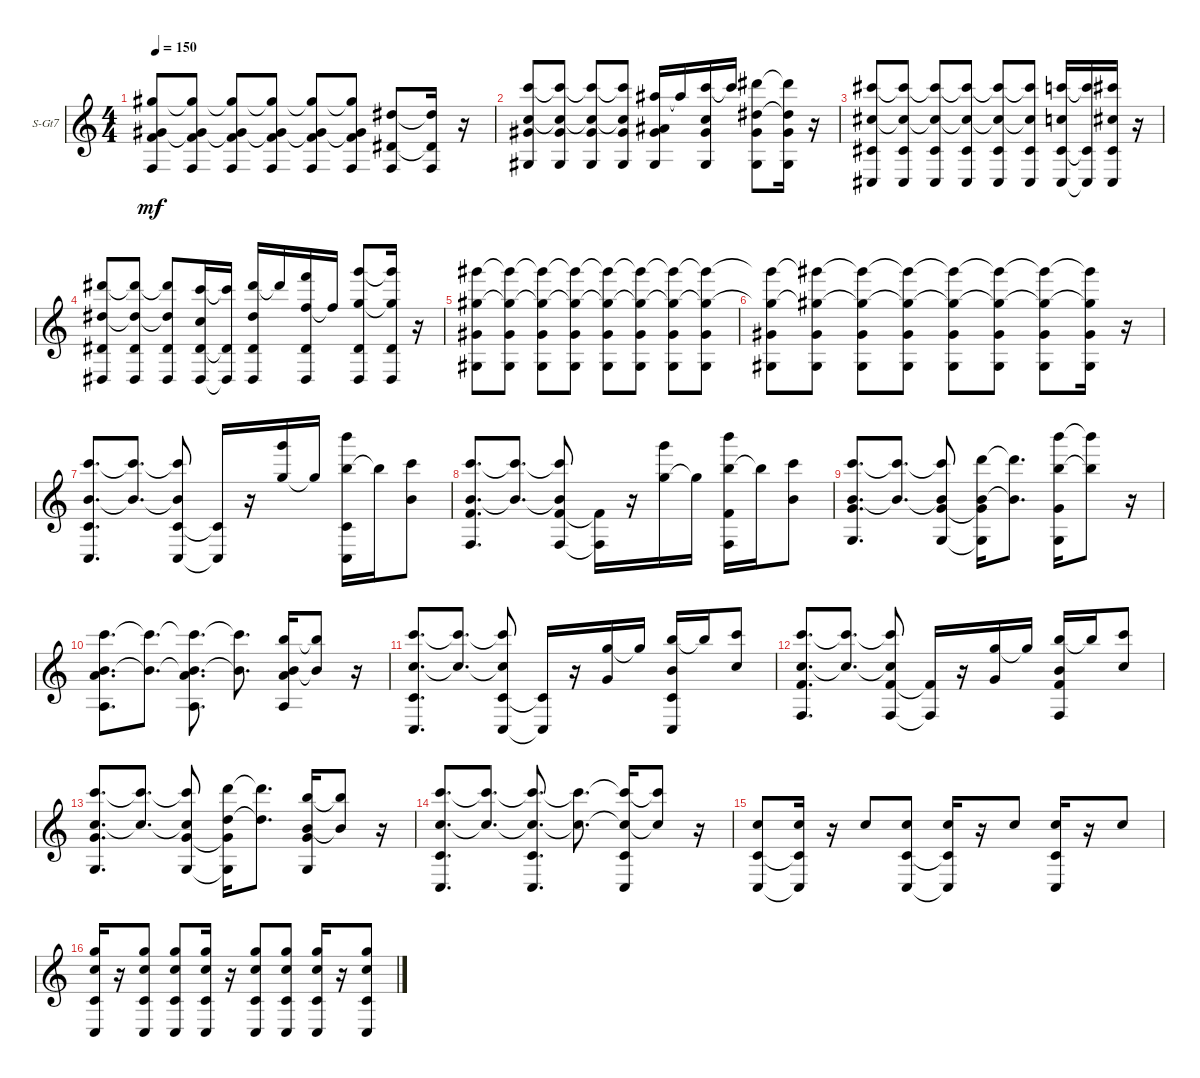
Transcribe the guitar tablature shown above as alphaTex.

\bracketExtendMode groupsimilarinstruments
\firstSystemTrackNameOrientation horizontal
\otherSystemsTrackNameOrientation horizontal
\track ("Piano (Staff 1)" "S-Gt7") {instrument violin}
\staff {score}
\tuning (E4 B3 G3 D3 A2 E2 B1)
\displaytranspose 12
\ts (4 4)
\tempo 150
\clef g2
\ks c
(4.1 1.3 3.4 1.6).8{dy mf} (4.1{t} 1.3{t} 3.4 1.6).8 (4.1{t} 1.3{t} 3.4 1.6).8 (4.1{t} 1.3{t} 3.4 1.6).8 (4.1{t} 1.3{t} 3.4 1.6).8 (4.1{t} 1.3{t} 3.4 1.6).8 (4.2 1.4 1.6).8 (4.2{t} 1.4{t} 1.6).16 r.16 |
(8.1 1.2 1.3 4.6).8 (8.1{t} 1.2{t} 1.3 4.6).8 (8.1{t} 1.2{t} 1.3 4.6).8 (8.1{t} 1.2{t} 1.3 4.6).8 (6.1 3.3 6.4 4.6).16 6.1{t}.16 (8.1 1.2 1.3 4.6).16 8.1{t}.16 (11.1 4.2 1.3 4.6).8 (11.1{t} 4.2{t} 1.3 4.6).16 r.16 |
(9.1 2.2 4.5 2.7).8 (9.1{t} 2.2{t} 4.5 2.7).8 (9.1{t} 2.2{t} 4.5 2.7).8 (9.1{t} 2.2{t} 4.5 2.7).8 (9.1{t} 2.2{t} 4.5 2.7).8 (9.1{t} 2.2{t} 4.5 2.7).8 (8.1 1.2 4.5 2.7).16 (8.1{t} 4.5{t} 2.7{t}).16 (9.1 2.2 4.5 2.7).16 r.16 |
(11.1 4.2 1.4 4.7).8 (11.1{t} 4.2{t} 1.4 4.7).8 (11.1{t} 4.2{t} 1.4 4.7).8 (8.1 1.2 1.4 4.7).16 (8.1{t} 1.4{t} 4.7{t}).16 (11.1 4.2 1.4 4.7).16 11.1{t}.16 (1.1 18.2 1.4 4.7).16 1.1{t}.16 (3.1 20.2 1.4 4.7).8 (3.1{t} 20.2{t} 1.4 4.7).16 r.16 |
(4.1 21.2 1.3 4.6).8 (4.1{t} 21.2{t} 1.3 4.6).8 (4.1{t} 21.2{t} 1.3 4.6).8 (4.1{t} 21.2{t} 1.3 4.6).8 (4.1{t} 21.2{t} 1.3 4.6).8 (4.1{t} 21.2{t} 1.3 4.6).8 (4.1{t} 21.2{t} 1.3 4.6).8 (4.1{t} 21.2{t} 1.3 4.6).8 |
(4.1{t} 21.2{t} 1.3 4.6).8 (4.1{t} 21.2{t} 1.3 4.6).8 (4.1{t} 21.2{t} 1.3 4.6).8 (4.1{t} 21.2{t} 1.3 4.6).8 (4.1{t} 21.2{t} 1.3 4.6).8 (4.1{t} 21.2{t} 1.3 4.6).8 (4.1{t} 21.2{t} 1.3 4.6).8 (4.1{t} 21.2{t} 1.3 4.6).16 r.16 |
(8.1 0.2 3.5 1.7).8{d} (8.1{t} 0.2{t}).8{d} (8.1{t} 0.2{t} 3.5 1.7).8 (3.5{t} 1.7{t}).16 r.16 (3.1 20.2).16 3.1{t}.16 (7.1 24.2 3.5 1.7).16 7.1{t}.16 (8.1 0.2).8 |
(8.1 0.2 3.4 1.6).8{d} (8.1{t} 0.2{t}).8{d} (8.1{t} 0.2{t} 3.4 1.6).8 (3.4{t} 1.6{t}).16 r.16 (3.1 20.2).16 3.1{t}.16 (7.1 24.2 3.4 1.6).16 7.1{t}.16 (8.1 0.2).8 |
(8.1 0.2 0.3 3.6).8{d} (8.1{t} 0.2{t}).8{d} (8.1{t} 0.2{t} 0.3 3.6).8 (10.1 0.2 0.3{t} 3.6{t}).16 (10.1{t} 0.2{t}).8{d} (7.1 24.2 0.3 3.6).16 (7.1{t} 24.2{t}).8 r.16 |
(8.1 0.2 2.3 0.5).8{d} (8.1{t} 0.2{t}).8{d} (8.1{t} 0.2{t} 2.3 0.5).8{d} (8.1{t} 0.2{t}).8{d} (7.1 0.2 2.3 0.5).16 (7.1{t} 0.2{t}).8 r.16 |
(8.1 1.2 3.5 1.7).8{d} (8.1{t} 1.2{t}).8{d} (8.1{t} 1.2{t} 3.5 1.7).8 (3.5{t} 1.7{t}).16 r.16 (3.1 0.3).16 3.1{t}.16 (7.1 0.2 3.5 1.7).16 7.1{t}.16 (8.1 1.2).8 |
(8.1 1.2 3.4 1.6).8{d} (8.1{t} 1.2{t}).8{d} (8.1{t} 1.2{t} 3.4 1.6).8 (3.4{t} 1.6{t}).16 r.16 (3.1 0.3).16 3.1{t}.16 (7.1 0.2 3.4 1.6).16 7.1{t}.16 (8.1 1.2).8 |
(8.1 1.2 0.3 3.6).8{d} (8.1{t} 1.2{t}).8{d} (8.1{t} 1.2{t} 0.3 3.6).8 (10.1 3.2 0.3{t} 3.6{t}).16 (10.1{t} 3.2{t}).8{d} (7.1 0.2 0.3 3.6).16 (7.1{t} 0.2{t}).8 r.16 |
(8.1 1.2 3.5 1.7).8{d} (8.1{t} 1.2{t}).8{d} (8.1{t} 1.2{t} 3.5 1.7).8{d} (8.1{t} 1.2{t}).8{d} (8.1{t} 1.2{t} 3.5 1.7).16 (8.1{t} 1.2{t}).8 r.16 |
(1.2 3.5 1.7).8 (1.2 3.5{t} 1.7{t}).16 r.16 1.2.8 (1.2 3.5 1.7).8 (1.2 3.5{t} 1.7{t}).16 r.16 1.2.8 (1.2 3.5 1.7).16 r.16 1.2.8 |
(3.1 1.2 3.5 1.7).16 r.16 (3.1 1.2 3.5 1.7).8 (3.1 1.2 3.5 1.7).8 (3.1 1.2 3.5 1.7).16 r.16 (3.1 1.2 3.5 1.7).8 (3.1 1.2 3.5 1.7).8 (3.1 1.2 3.5 1.7).16 r.16 (3.1 1.2 3.5 1.7).8
